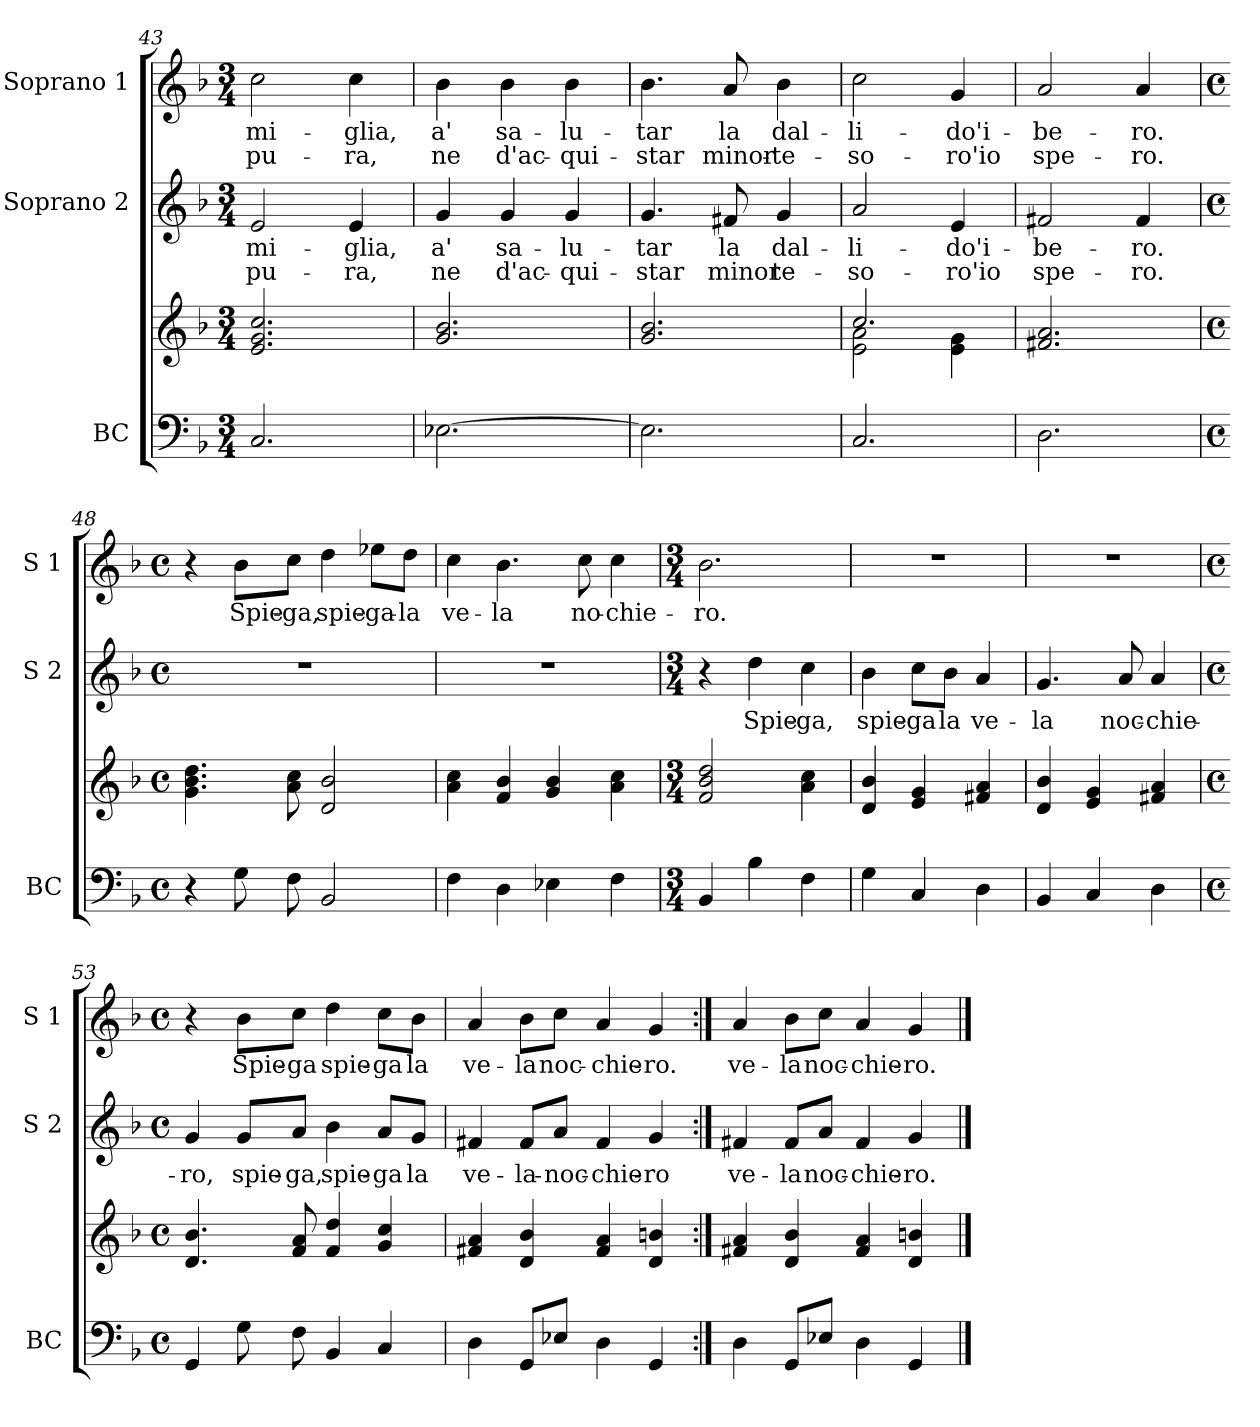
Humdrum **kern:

**kern	**kern	**kern	**text	**text	**kern	**text	**text
*part3	*part3	*part2	*part2	*part2	*part1	*part1	*part1
*staff4	*staff3	*staff2	*staff2	*staff2	*staff1	*staff1	*staff1
*I"BC	*	*I"Soprano 2	*	*	*I"Soprano 1	*	*
*I'BC	*	*I'S 2	*	*	*I'S 1	*	*
*clefF4	*clefG2	*clefG2	*	*	*clefG2	*	*
*k[b-]	*k[b-]	*k[b-]	*	*	*k[b-]	*	*
*F:	*F:	*F:	*	*	*F:	*	*
*M3/4	*M3/4	*M3/4	*	*	*M3/4	*	*
=43	=43	=43	=43	=43	=43	=43	=43
2.C/	2.e/ 2.g/ 2.cc/	2e/	-mi-	pu-	2cc\	-mi-	pu-
.	.	4e/	-glia,	-ra,	4cc\	-glia,	-ra,
=44	=44	=44	=44	=44	=44	=44	=44
[2.E-X\	2.g/ 2.b-/	4g/	a'	ne	4b-\	a'	ne
.	.	4g/	sa-	d'ac-	4b-\	sa-	d'ac-
.	.	4g/	-lu-	-qui-	4b-\	-lu-	-qui-
!!LO:LB:g=z
=45	=45	=45	=45	=45	=45	=45	=45
2.E-\]	2.g/ 2.b-/	4.g/	-tar	-star	4.b-\	-tar	-star
.	.	8f#X/	la	minor	8a/	la	minor-
.	.	4g/	dal-	te-	4b-\	dal-	-te-
=46	=46	=46	=46	=46	=46	=46	=46
*	*^	*	*	*	*	*	*
2.C/	2.cc/	2e\ 2a\	2a/	-li-	-so-	2cc\	-li-	-so-
.	.	4e\ 4g\	4e/	-do'i-	-ro'io	4g/	-do'i-	-ro'io
*	*v	*v	*	*	*	*	*	*
=47	=47	=47	=47	=47	=47	=47	=47
2.D\	2.f#X/ 2.a/	2f#X/	-be-	spe-	2a/	-be-	spe-
.	.	4f#/	-ro.	-ro.	4a/	-ro.	-ro.
=48	=48	=48	=48	=48	=48	=48	=48
*M4/4	*M4/4	*M4/4	*	*	*M4/4	*	*
*met(c)	*met(c)	*met(c)	*	*	*met(c)	*	*
4r	4.g\ 4.b-\ 4.dd\	1r	.	.	4r	.	.
8G\	.	.	.	.	8b-\L	Spie-	.
8F\	8a\ 8cc\	.	.	.	8cc\J	-ga,	.
2BB-/	2d/ 2b-/	.	.	.	4dd\	spie-	.
.	.	.	.	.	8ee-X\L	-ga-	.
.	.	.	.	.	8dd\J	-la	.
=49	=49	=49	=49	=49	=49	=49	=49
4F\	4a\ 4cc\	1r	.	.	4cc\	ve-	.
4D\	4f/ 4b-/	.	.	.	4.b-\	-la	.
4E-X\	4g/ 4b-/	.	.	.	.	.	.
.	.	.	.	.	8cc\	no-	.
4F\	4a\ 4cc\	.	.	.	4cc\	-chie-	.
=50	=50	=50	=50	=50	=50	=50	=50
*M3/4	*M3/4	*M3/4	*	*	*M3/4	*	*
4BB-/	2f/ 2b-/ 2dd/	4r	.	.	2.b-\	-ro.	.
4B-\	.	4dd\	Spie-	.	.	.	.
4F\	4a\ 4cc\	4cc\	-ga,	.	.	.	.
!!LO:LB:g=z
=51	=51	=51	=51	=51	=51	=51	=51
4G\	4d/ 4b-/	4b-\	spie-	.	2.r	.	.
4C/	4e/ 4g/	8cc\L	-ga	.	.	.	.
.	.	8b-\J	la	.	.	.	.
4D\	4f#X/ 4a/	4a/	ve-	.	.	.	.
=52	=52	=52	=52	=52	=52	=52	=52
4BB-/	4d/ 4b-/	4.g/	-la	.	2.r	.	.
4C/	4e/ 4g/	.	.	.	.	.	.
.	.	8a/	noc-	.	.	.	.
4D\	4f#X/ 4a/	4a/	-chie-	.	.	.	.
=53	=53	=53	=53	=53	=53	=53	=53
*M4/4	*M4/4	*M4/4	*	*	*M4/4	*	*
*met(c)	*met(c)	*met(c)	*	*	*met(c)	*	*
4GG/	4.d/ 4.b-/	4g/	-ro,	.	4r	.	.
8G\	.	8g/L	spie-	.	8b-\L	Spie-	.
8F\	8f/ 8a/	8a/J	-ga,	.	8cc\J	-ga	.
4BB-/	4f/ 4dd/	4b-\	spie-	.	4dd\	spie-	.
4C/	4g/ 4cc/	8a/L	-ga	.	8cc\L	-ga	.
.	.	8g/J	la	.	8b-\J	la	.
=54	=54	=54	=54	=54	=54	=54	=54
4D\	4f#X/ 4a/	4f#X/	ve-	.	4a/	ve-	.
8GG/L	4d/ 4b-/	8f#/L	-la-	.	8b-\L	-la	.
8E-X/J	.	8a/J	-noc-	.	8cc\J	noc-	.
4D\	4f#/ 4a/	4f#/	-chie-	.	4a/	-chie-	.
4GG/	4d/ 4bn/	4g/	-ro	.	4g/	-ro.	.
=55:|!	=55:|!	=55:|!	=55:|!	=55:|!	=55:|!	=55:|!	=55:|!
4D\	4f#X/ 4a/	4f#X/	ve-	.	4a/	ve-	.
8GG/L	4d/ 4b-/	8f#/L	-la	.	8b-\L	-la	.
8E-X/J	.	8a/J	noc-	.	8cc\J	noc-	.
4D\	4f#/ 4a/	4f#/	-chie-	.	4a/	-chie-	.
4GG/	4d/ 4bn/	4g/	-ro.	.	4g/	-ro.	.
==	==	==	==	==	==	==	==
*-	*-	*-	*-	*-	*-	*-	*-
